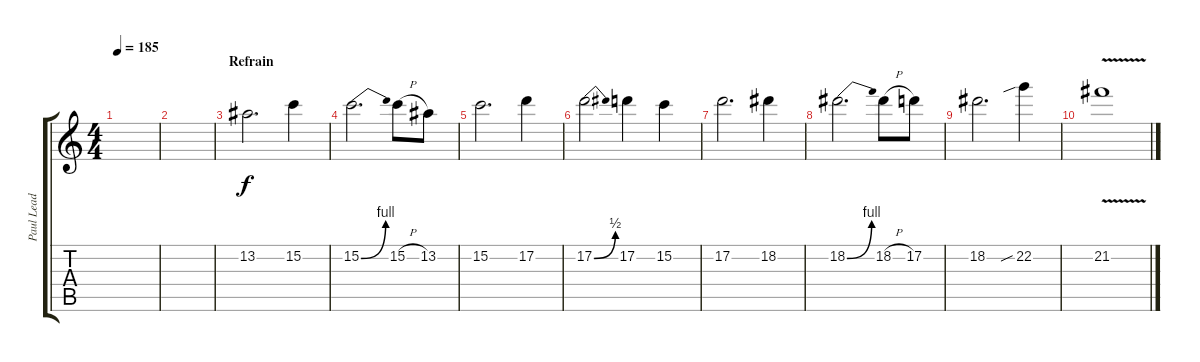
\track ("Paul Lead" "Paul Lead") {instrument distortionguitar}
\staff {score tabs}
\tuning (D4 A3 F3 C3 G2 C2) {hide}
\ts (4 4)
\tempo 185
\clef g2
\ks c
|
|
\section ("" "Refrain")
13.2.2{d} 15.2.4 |
15.2{be (bend 0 0 60 4)}.2{d} 15.2{h}.8 13.2.8 |
15.2.2{d} 17.2.4 |
17.2{be (bend 0 0 60 2)}.2 17.2.4 15.2.4 |
17.2.2{d} 18.2.4 |
18.2{be (bend 0 0 60 4)}.2{d} 18.2{h}.8 17.2.8 |
18.2.2{d} 22.2{sib}.4 |
21.2{v}.1
